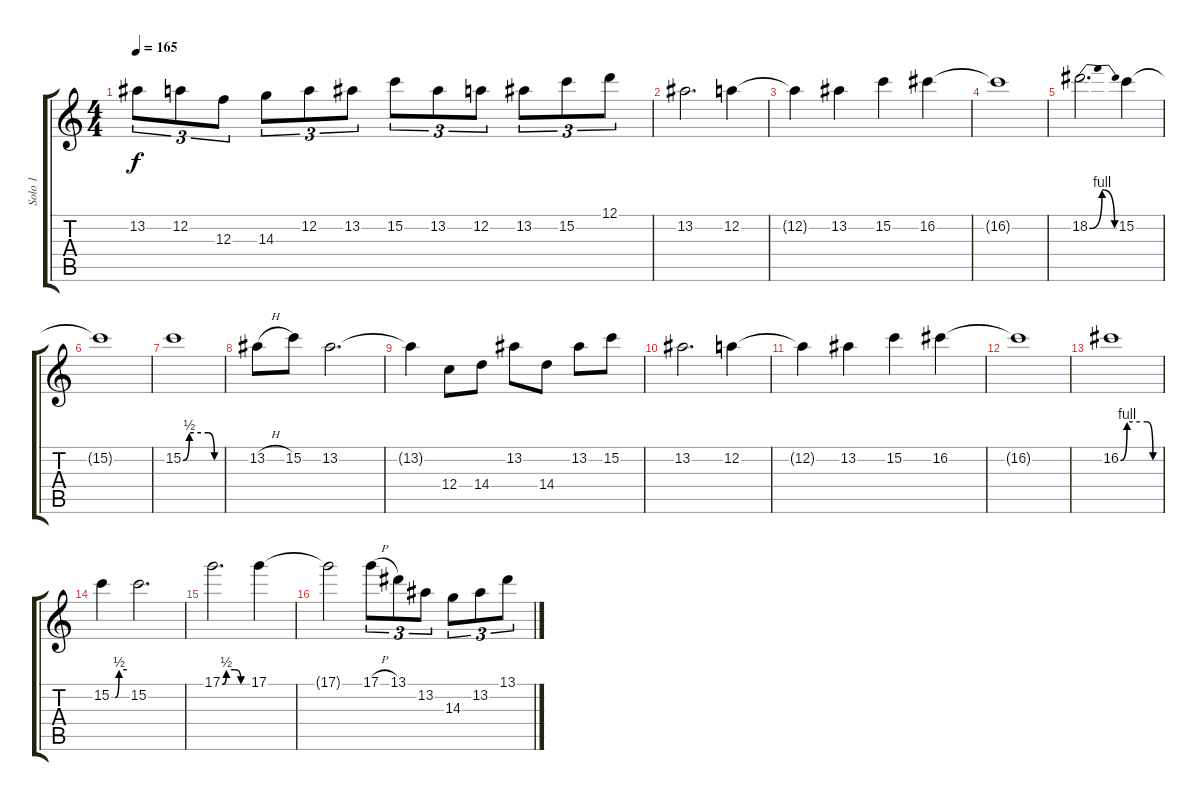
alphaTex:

\track ("Solo 1" "Solo 1") {instrument distortionguitar}
\staff {score tabs}
\tuning (D4 A3 F3 C3 G2 D2) {hide}
\ts (4 4)
\tempo 165
\clef g2
\ks c
13.2.8{tu (3 2) dy f} 12.2.8{tu (3 2)} 12.3.8{tu (3 2)} 14.3.8{tu (3 2)} 12.2.8{tu (3 2)} 13.2.8{tu (3 2)} 15.2.8{tu (3 2)} 13.2.8{tu (3 2)} 12.2.8{tu (3 2)} 13.2.8{tu (3 2)} 15.2.8{tu (3 2)} 12.1.8{tu (3 2)} |
13.2.2{d} 12.2.4 |
12.2{t}.4 13.2.4 15.2.4 16.2.4 |
16.2{t}.1 |
18.2{be (bendrelease 0 0 6 4 40 4 60 0)}.2{d} 15.2.4 |
15.2{t}.1 |
15.2{be (custom 0 0 10 2 40 2 50 0 60 0)}.1 |
13.2{h}.8 15.2.8 13.2.2{d} |
13.2{t}.4 12.4.8 14.4.8 13.2.8 14.4.8 13.2.8 15.2.8 |
13.2.2{d} 12.2.4 |
12.2{t}.4 13.2.4 15.2.4 16.2.4 |
16.2{t}.1 |
16.2{be (custom 0 0 10 4 41 4 50 0 60 0)}.1 |
15.2{be (custom 0 0 15 0 30 2 60 2)}.4 15.2.2{d} |
17.1{be (custom 0 0 10 2 30 2 45 0 60 0)}.2{d} 17.1.4 |
17.1{t}.2 17.1{h}.8{tu (3 2)} 13.1.8{tu (3 2)} 13.2.8{tu (3 2)} 14.3.8{tu (3 2)} 13.2.8{tu (3 2)} 13.1.8{tu (3 2)}
